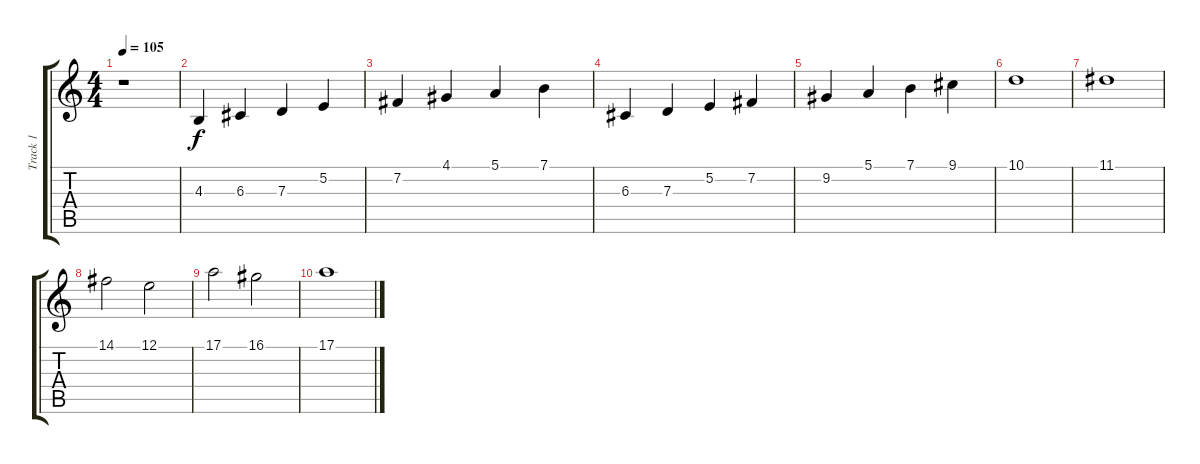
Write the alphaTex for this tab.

\track ("Track 1" "Track 1") {instrument trumpet}
\staff {score tabs}
\tuning (E4 B3 G3 D3 A2 E2) {hide}
\ts (4 4)
\tempo 105
\clef g2
\ks c
r.1{dy fff} |
4.3.4{dy f} 6.3.4 7.3.4 5.2.4 |
7.2.4 4.1.4 5.1.4 7.1.4 |
6.3.4 7.3.4 5.2.4 7.2.4 |
9.2.4 5.1.4 7.1.4 9.1.4 |
10.1.1 |
11.1.1 |
14.1.2 12.1.2 |
17.1.2 16.1.2 |
17.1.1
